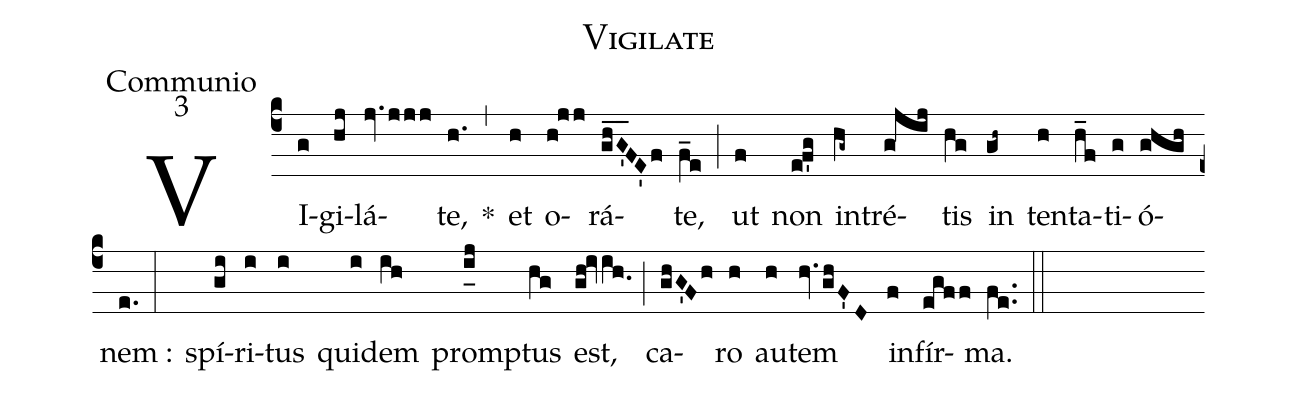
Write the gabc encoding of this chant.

name:Vigilate;
office-part:Communio;
mode:3;
%%
(c4) VI(g)gi(hj)lá(jv.jjj)te,(h.) *(,) et(h) o(h!jj)rá(gh_G'_FE'f)te,(f_e) (;) ut(f) non(ef'g) in(hg~)tré(g!jij)tis(hg) in(gh~) ten(h)ta(h_f)ti(g)ó(ghgh)nem :(e.:) spí(gi)ri(i)tus(i) qui(i)dem(ih) prom(i_[uh:l]j)ptus(hg) est,(gh!ivih.0) (;) ca(ghG'Fh)ro(h) au(h)tem(hv.ghF'D) in(f)fír(egff)ma.(fe..) (::)
